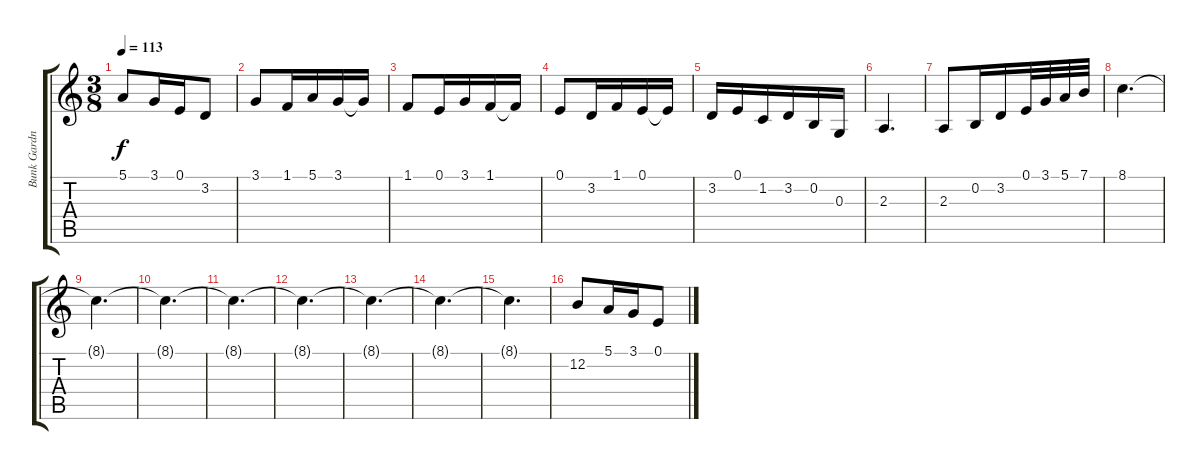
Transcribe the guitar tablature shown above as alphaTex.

\track ("Bunk Gardner" "Bunk Gardn") {instrument bassoon}
\staff {score tabs}
\tuning (E4 B3 G3 D3 A2 E2) {hide}
\ts (3 8)
\tempo 113
\clef g2
\ks c
5.1.8{dy f} 3.1.16 0.1.16 3.2.8 |
3.1.8 1.1.16 5.1.16 3.1.16 3.1{t}.16 |
1.1.8 0.1.16 3.1.16 1.1.16 1.1{t}.16 |
0.1.8 3.2.16 1.1.16 0.1.16 0.1{t}.16 |
3.2.16 0.1.16 1.2.16 3.2.16 0.2.16 0.3.16 |
2.3.4{d} |
2.3.8 0.2.16 3.2.16 0.1.32 3.1.32 5.1.32 7.1.32 |
8.1.4{d} |
8.1{t}.4{d} |
8.1{t}.4{d} |
8.1{t}.4{d} |
8.1{t}.4{d} |
8.1{t}.4{d} |
8.1{t}.4{d} |
8.1{t}.4{d} |
12.2.8 5.1.16 3.1.16 0.1.8
